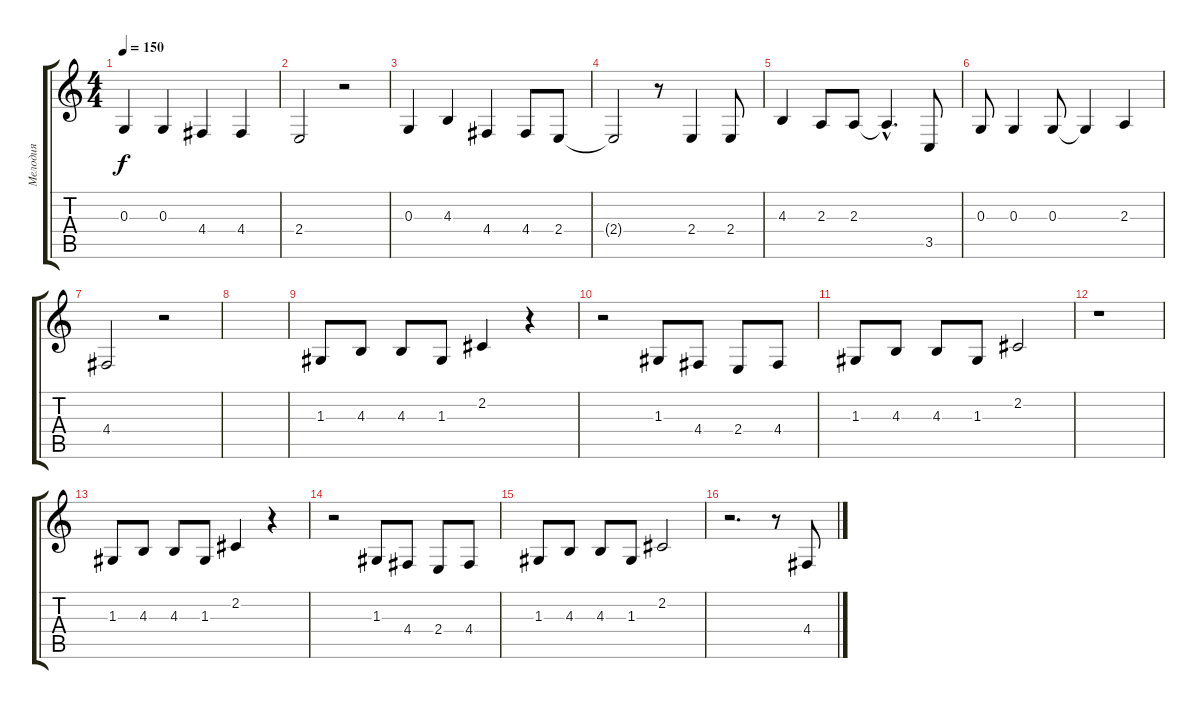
\track ("Мелодия" "Мелодия") {instrument choiraahs}
\staff {score tabs}
\tuning (E4 B3 G3 D3 A2 E2) {hide}
\ts (4 4)
\tempo 150
\clef g2
\ks c
0.3.4{dy f} 0.3.4 4.4.4 4.4.4 |
2.4.2 r.2 |
0.3.4 4.3.4 4.4.4 4.4.8 2.4.8 |
2.4{t}.2 r.8 2.4.4 2.4.8 |
4.3.4 2.3.8 2.3.8 2.3{hac t}.4{d} 3.5.8 |
0.3.8 0.3.4 0.3.8 0.3{t}.4 2.3.4 |
4.4.2 r.2 |
|
1.3.8 4.3.8 4.3.8 1.3.8 2.2.4 r.4 |
r.2 1.3.8 4.4.8 2.4.8 4.4.8 |
1.3.8 4.3.8 4.3.8 1.3.8 2.2.2 |
r.1 |
1.3.8 4.3.8 4.3.8 1.3.8 2.2.4 r.4 |
r.2 1.3.8 4.4.8 2.4.8 4.4.8 |
1.3.8 4.3.8 4.3.8 1.3.8 2.2.2 |
r.2{d} r.8 4.4.8
